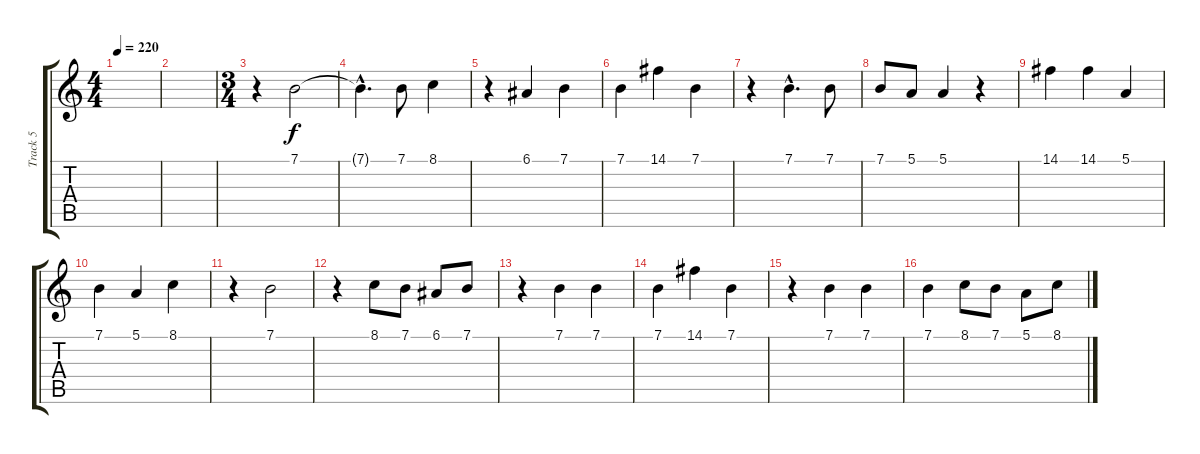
\track ("Track 5" "Track 5") {instrument synthvoice}
\staff {score tabs}
\tuning (E4 B3 G3 D3 A2 E2) {hide}
\ts (4 4)
\tempo 220
\clef g2
\ks c
|
|
\ts (3 4)
r.4 7.1.2 |
7.1{hac t}.4{d} 7.1.8 8.1.4 |
r.4 6.1.4 7.1.4 |
7.1.4 14.1.4 7.1.4 |
r.4 7.1{hac}.4{d} 7.1.8 |
7.1.8 5.1.8 5.1.4 r.4 |
14.1.4 14.1.4 5.1.4 |
7.1.4 5.1.4 8.1.4 |
r.4 7.1.2 |
r.4 8.1.8 7.1.8 6.1.8 7.1.8 |
r.4 7.1.4 7.1.4 |
7.1.4 14.1.4 7.1.4 |
r.4 7.1.4 7.1.4 |
7.1.4 8.1.8 7.1.8 5.1.8 8.1.8
